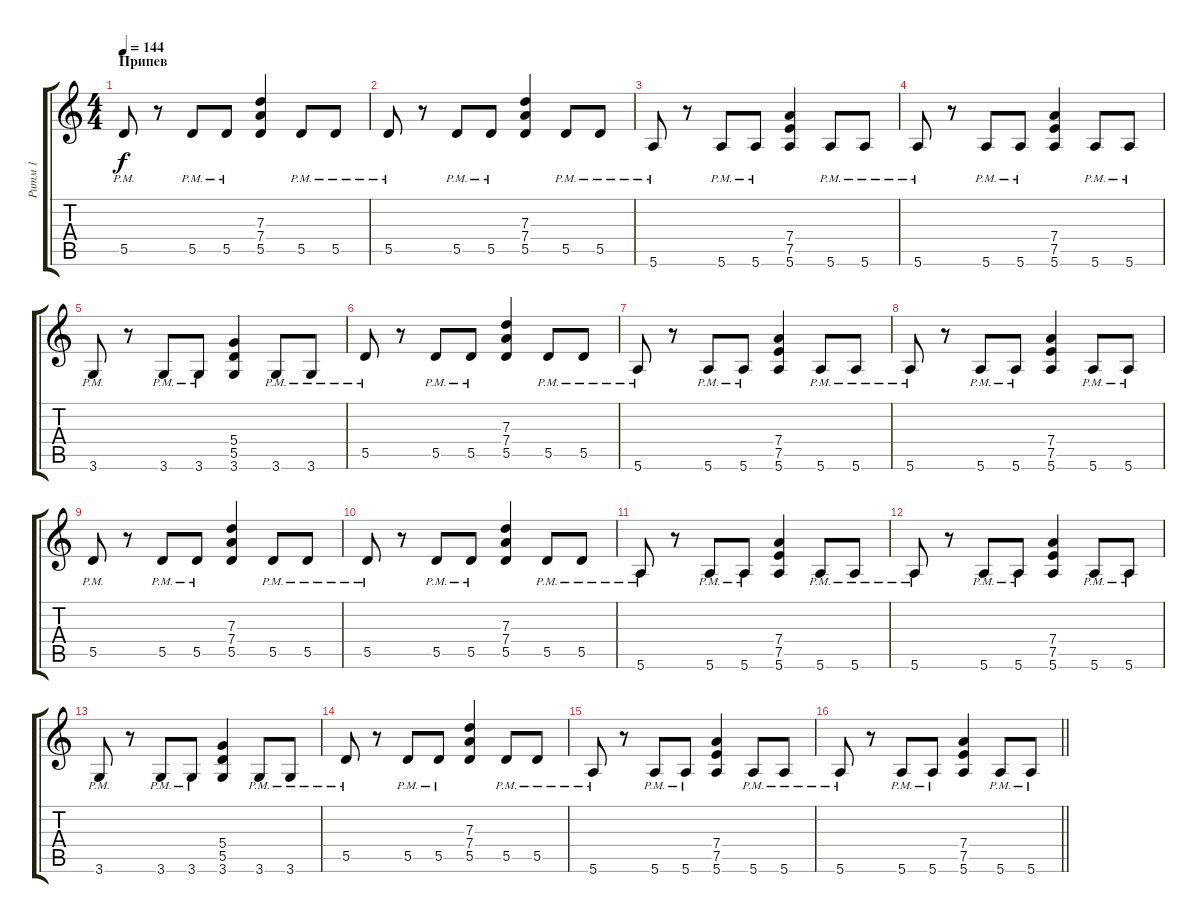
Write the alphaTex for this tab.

\track ("Ритм 1" "Ритм 1") {instrument distortionguitar}
\staff {score tabs}
\tuning (E4 B3 G3 D3 A2 E2) {hide}
\ts (4 4)
\section ("" "Припев")
\tempo 144
\clef g2
\ks c
5.5{pm}.8{dy f} r.8 5.5{pm}.8 5.5{pm}.8 (7.3 7.4 5.5).4 5.5{pm}.8 5.5{pm}.8 |
5.5{pm}.8 r.8 5.5{pm}.8 5.5{pm}.8 (7.3 7.4 5.5).4 5.5{pm}.8 5.5{pm}.8 |
5.6{pm}.8 r.8 5.6{pm}.8 5.6{pm}.8 (7.4 7.5 5.6).4 5.6{pm}.8 5.6{pm}.8 |
5.6{pm}.8 r.8 5.6{pm}.8 5.6{pm}.8 (7.4 7.5 5.6).4 5.6{pm}.8 5.6{pm}.8 |
3.6{pm}.8 r.8 3.6{pm}.8 3.6{pm}.8 (5.4 5.5 3.6).4 3.6{pm}.8 3.6{pm}.8 |
5.5{pm}.8 r.8 5.5{pm}.8 5.5{pm}.8 (7.3 7.4 5.5).4 5.5{pm}.8 5.5{pm}.8 |
5.6{pm}.8 r.8 5.6{pm}.8 5.6{pm}.8 (7.4 7.5 5.6).4 5.6{pm}.8 5.6{pm}.8 |
5.6{pm}.8 r.8 5.6{pm}.8 5.6{pm}.8 (7.4 7.5 5.6).4 5.6{pm}.8 5.6{pm}.8 |
5.5{pm}.8 r.8 5.5{pm}.8 5.5{pm}.8 (7.3 7.4 5.5).4 5.5{pm}.8 5.5{pm}.8 |
5.5{pm}.8 r.8 5.5{pm}.8 5.5{pm}.8 (7.3 7.4 5.5).4 5.5{pm}.8 5.5{pm}.8 |
5.6{pm}.8 r.8 5.6{pm}.8 5.6{pm}.8 (7.4 7.5 5.6).4 5.6{pm}.8 5.6{pm}.8 |
5.6{pm}.8 r.8 5.6{pm}.8 5.6{pm}.8 (7.4 7.5 5.6).4 5.6{pm}.8 5.6{pm}.8 |
3.6{pm}.8 r.8 3.6{pm}.8 3.6{pm}.8 (5.4 5.5 3.6).4 3.6{pm}.8 3.6{pm}.8 |
5.5{pm}.8 r.8 5.5{pm}.8 5.5{pm}.8 (7.3 7.4 5.5).4 5.5{pm}.8 5.5{pm}.8 |
5.6{pm}.8 r.8 5.6{pm}.8 5.6{pm}.8 (7.4 7.5 5.6).4 5.6{pm}.8 5.6{pm}.8 |
\barLineRight lightlight
5.6{pm}.8 r.8 5.6{pm}.8 5.6{pm}.8 (7.4 7.5 5.6).4 5.6{pm}.8 5.6{pm}.8
